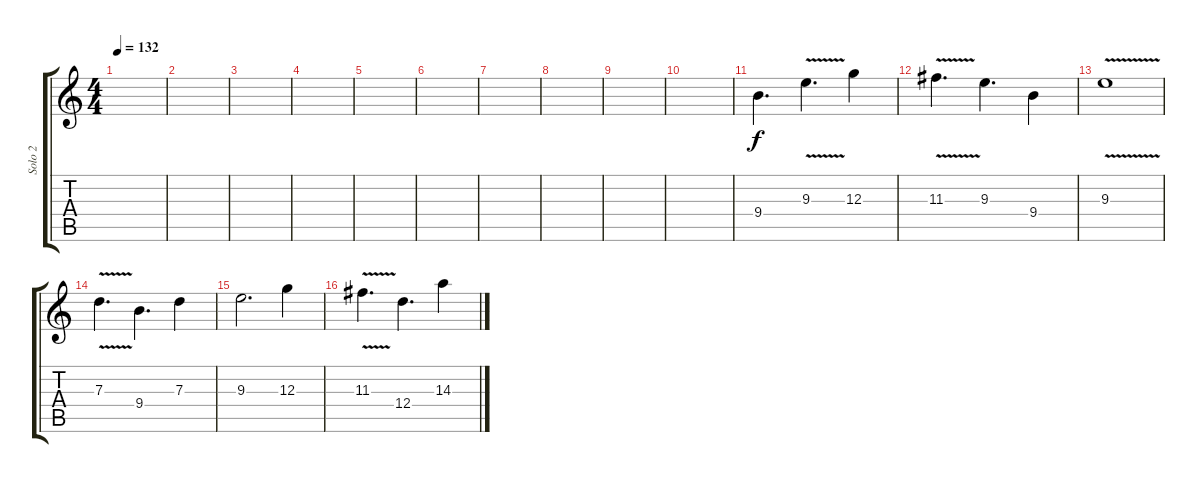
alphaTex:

\track ("Solo 2" "Solo 2") {instrument distortionguitar}
\staff {score tabs}
\tuning (E4 B3 G3 D3 A2 E2) {hide}
\ts (4 4)
\tempo 132
\clef g2
\ks c
|
|
|
|
|
|
|
|
|
|
9.4.4{d} 9.3{v}.4{d} 12.3.4 |
11.3{v}.4{d} 9.3.4{d} 9.4.4 |
9.3{v}.1 |
7.3{v}.4{d} 9.4.4{d} 7.3.4 |
9.3.2{d} 12.3.4 |
11.3{v}.4{d} 12.4.4{d} 14.3.4
